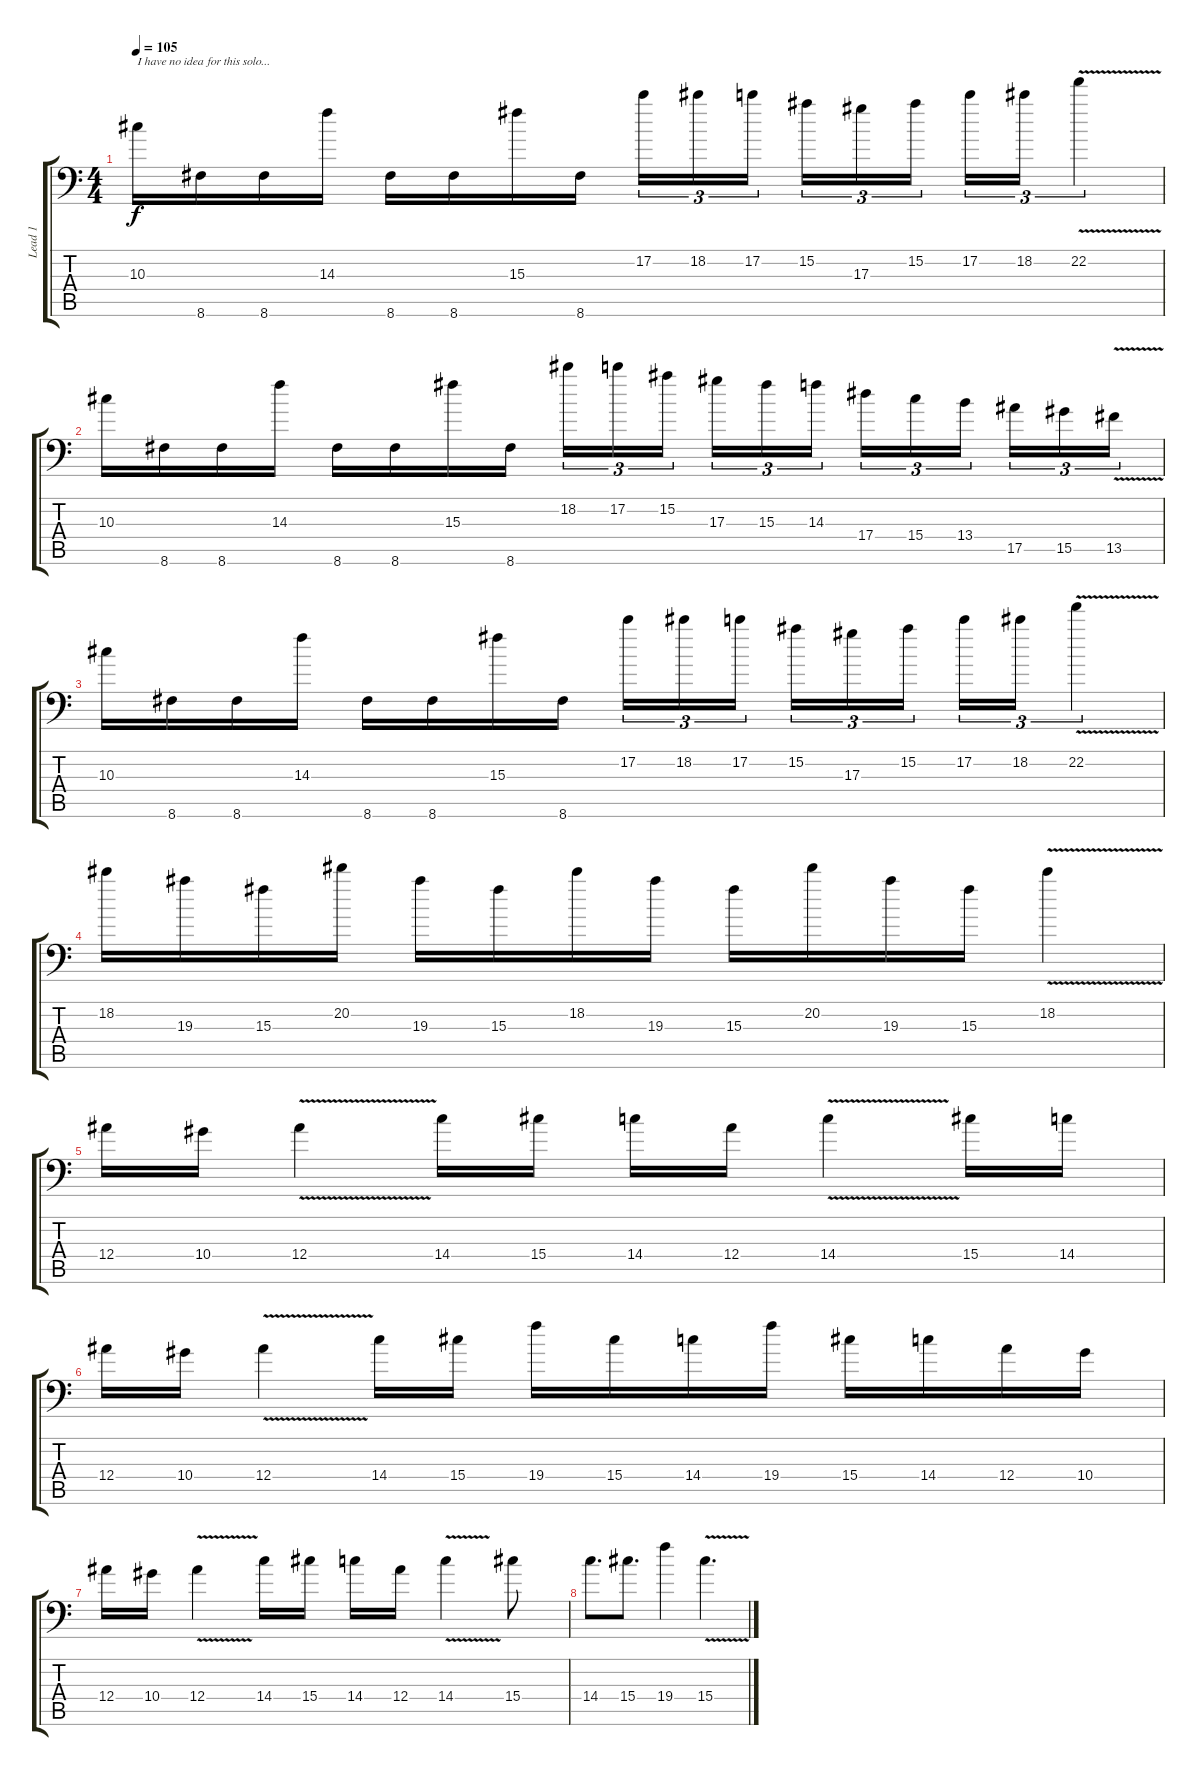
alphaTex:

\track ("Lead 1" "Lead 1") {instrument distortionguitar}
\staff {score tabs}
\tuning (C4 G3 Eb3 Bb2 F2 Bb1) {hide}
\ts (4 4)
\tempo 105
\clef f4
\ks c
10.3.16{txt "I have no idea for this solo..." dy f} 8.6.16 8.6.16 14.3.16 8.6.16 8.6.16 15.3.16 8.6.16 17.2.16{tu (3 2)} 18.2.16{tu (3 2)} 17.2.16{tu (3 2) beam splitsecondary} 15.2.16{tu (3 2)} 17.3.16{tu (3 2)} 15.2.16{tu (3 2)} 17.2.16{tu (3 2)} 18.2.16{tu (3 2)} 22.2{v}.4{tu (3 2)} |
10.3.16 8.6.16 8.6.16 14.3.16 8.6.16 8.6.16 15.3.16 8.6.16 18.2.16{tu (3 2)} 17.2.16{tu (3 2)} 15.2.16{tu (3 2) beam splitsecondary} 17.3.16{tu (3 2)} 15.3.16{tu (3 2)} 14.3.16{tu (3 2)} 17.4.16{tu (3 2)} 15.4.16{tu (3 2)} 13.4.16{tu (3 2) beam splitsecondary} 17.5.16{tu (3 2)} 15.5.16{tu (3 2)} 13.5{v}.16{tu (3 2)} |
10.3.16 8.6.16 8.6.16 14.3.16 8.6.16 8.6.16 15.3.16 8.6.16 17.2.16{tu (3 2)} 18.2.16{tu (3 2)} 17.2.16{tu (3 2) beam splitsecondary} 15.2.16{tu (3 2)} 17.3.16{tu (3 2)} 15.2.16{tu (3 2)} 17.2.16{tu (3 2)} 18.2.16{tu (3 2)} 22.2{v}.4{tu (3 2)} |
18.2.16 19.3.16 15.3.16 20.2.16 19.3.16 15.3.16 18.2.16 19.3.16 15.3.16 20.2.16 19.3.16 15.3.16 18.2{v}.4 |
12.4.16 10.4.16 12.4{v}.4 14.4.16 15.4.16 14.4.16 12.4.16 14.4{v}.4 15.4.16 14.4.16 |
12.4.16 10.4.16 12.4{v}.4 14.4.16 15.4.16 19.4.16 15.4.16 14.4.16 19.4.16 15.4.16 14.4.16 12.4.16 10.4.16 |
12.4.16 10.4.16 12.4{v}.4 14.4.16 15.4.16 14.4.16 12.4.16 14.4{v}.4 15.4.8 |
14.4.8{d} 15.4.8{d} 19.4.4 15.4{v}.4{d}
